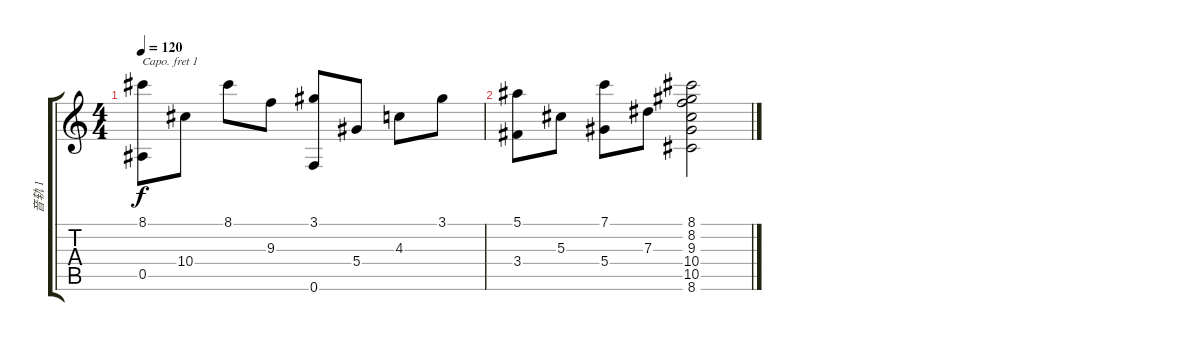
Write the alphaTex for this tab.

\track ("音轨 1" "音轨 1") {instrument acousticguitarsteel}
\staff {score tabs}
\capo 1
\tuning (E4 B3 G3 D3 A2 E2) {hide}
\ts (4 4)
\tempo 120
\clef g2
\ks c
(8.1 0.5).8{dy f} 10.4.8 8.1.8 9.3.8 (3.1 0.6).8 5.4.8 4.3.8 3.1.8 |
(5.1 3.4).8 5.3.8 (7.1 5.4).8 7.3.8 (8.1 8.2 9.3 10.4 10.5 8.6).2
